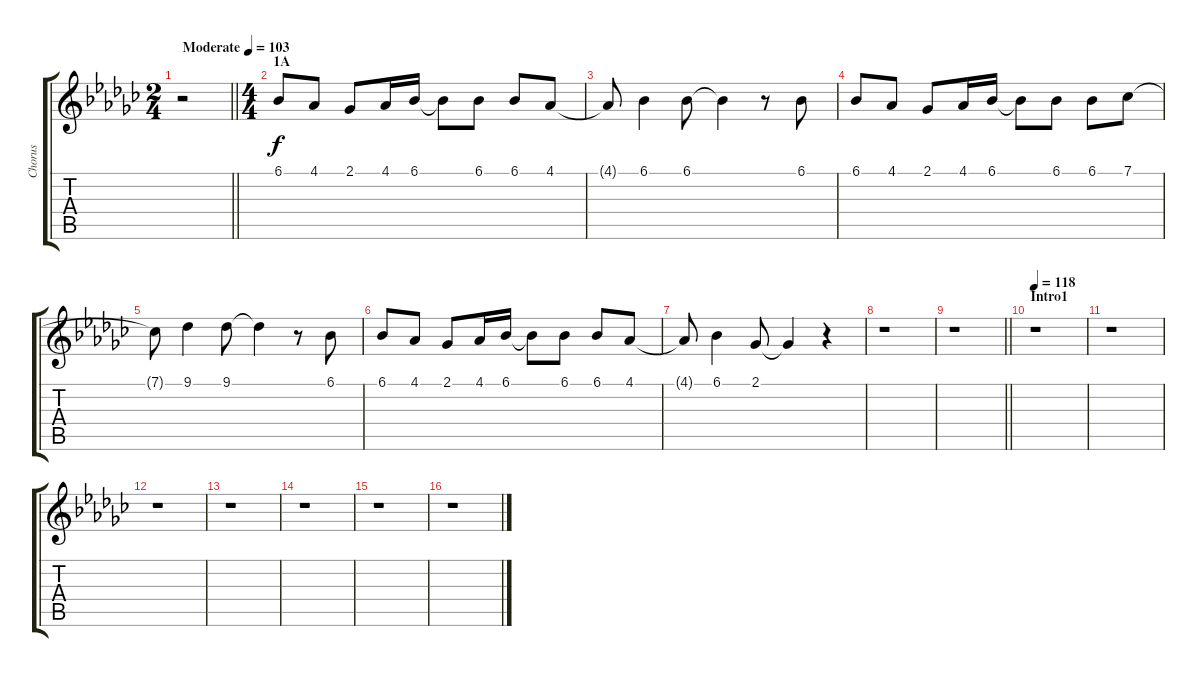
\track ("Chorus" "Chorus") {instrument voiceoohs}
\staff {score tabs}
\tuning (E4 B3 G3 D3 A2 E2) {hide}
\ts (2 4)
\tempo (103 "Moderate")
\clef g2
\barLineRight lightlight
\ks gb
r.2{dy f instrument voiceoohs} |
\ts (4 4)
\section ("" "1A")
6.1.8 4.1.8 2.1.8 4.1.16 6.1.16 6.1{t}.8 6.1.8 6.1.8 4.1.8 |
4.1{t}.8 6.1.4 6.1.8 6.1{t}.4 r.8 6.1.8 |
6.1.8 4.1.8 2.1.8 4.1.16 6.1.16 6.1{t}.8 6.1.8 6.1.8 7.1.8 |
7.1{t}.8 9.1.4 9.1.8 9.1{t}.4 r.8 6.1.8 |
6.1.8 4.1.8 2.1.8 4.1.16 6.1.16 6.1{t}.8 6.1.8 6.1.8 4.1.8 |
4.1{t}.8 6.1.4 2.1.8 2.1{t}.4 r.4 |
r.1 |
\barLineRight lightlight
r.1 |
\section ("" "Intro1")
\tempo 118
r.1 |
r.1 |
r.1 |
r.1 |
r.1 |
r.1 |
r.1
